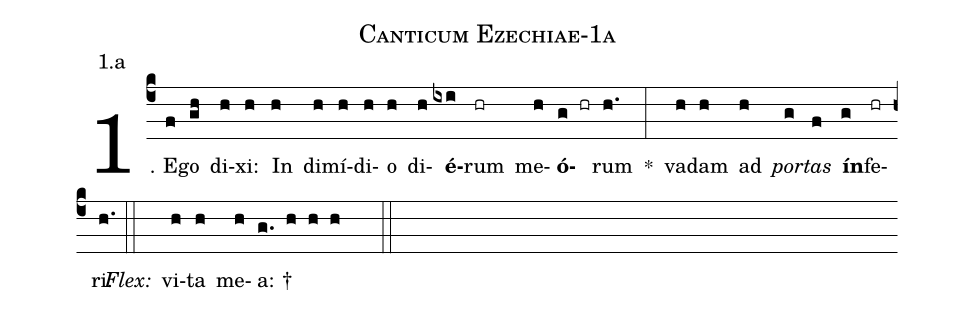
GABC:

name: Canticum Ezechiae-1a;
annotation: 1.a;
%%
(c4)1. E(f)go(gh) di(h)xi:(h) In(h) di(h)mí(h)di(h)o(h) di(h)<b>é</b>(ixi)rum(hr) me(h)<b>ó</b>(g hr)rum(h.) *(:) va(h)dam(h) ad(h) <i>por</i>(g)<i>tas</i>(f) <b>ín</b>(g)fe(hr)ri.(h.) (::)
<i>Flex:</i>()  vi(h)ta(h) me(h)a: †(g. h h h  ::)
